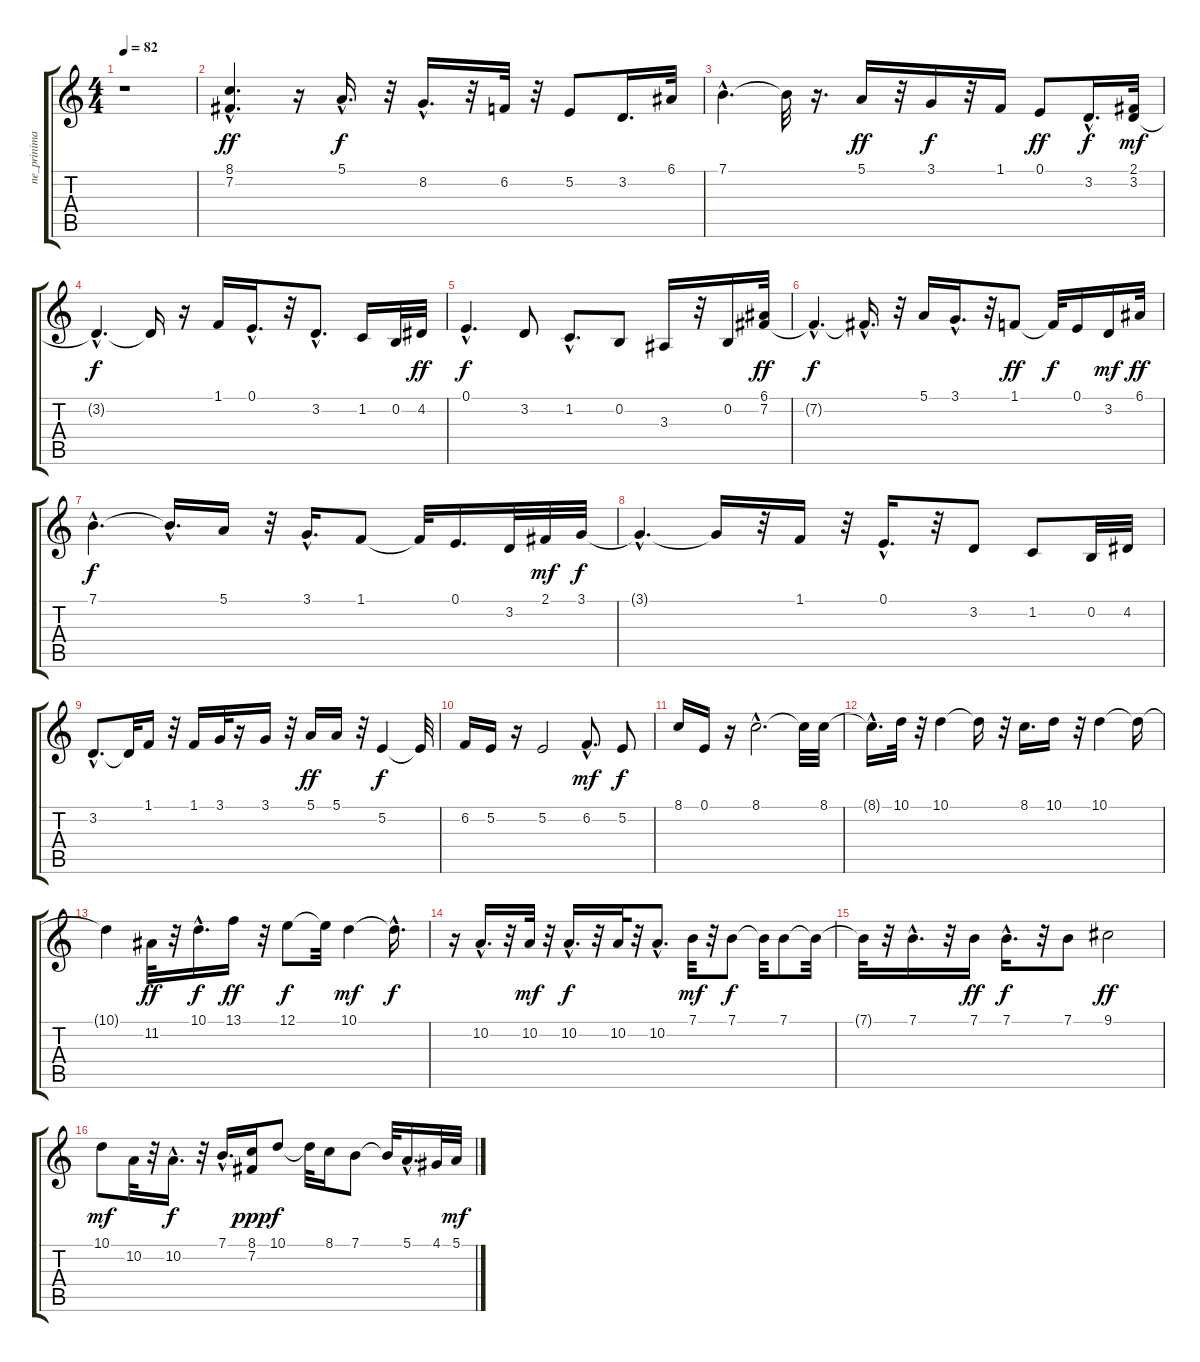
\track ("ne_prinimai" "ne_prinima") {instrument flute}
\staff {score tabs}
\tuning (E4 B3 G3 D3 A2 E2) {hide}
\ts (4 4)
\tempo 82
\clef g2
\ks c
r.1{dy f} |
(8.1{hac} 7.2{hac}).4{d dy ff} r.16 5.1{hac}.16{d dy f} r.32 8.2{hac}.16{d} r.32 6.2.32 r.32 5.2.8 3.2.16{d} 6.1.32 |
7.1{hac}.4{d} 7.1{t}.32 r.16{d} 5.1.16{dy ff} r.32 3.1.16{dy f} r.32 1.1.16 0.1.8{dy ff} 3.2{hac}.16{d dy f} (2.1 3.2).32{dy mf} |
3.2{hac t}.4{d dy f} 3.2{t}.16 r.16 1.1.16 0.1{hac}.16{d} r.32 3.2{hac}.8{d} 1.2.16 0.2.32 4.2.32{dy ff} |
0.1{hac}.4{d dy f} 3.2.8 1.2{hac}.8{d} 0.2.8 3.3.16 r.32 0.2.16 (6.1 7.2).32{dy ff} |
7.2{hac t}.4{d dy f} 7.2{hac t}.16{d} r.32 5.1.16 3.1{hac}.16{d} r.32 1.1.8{dy ff} 1.1{t}.32{dy f} 0.1.16 3.2.16{dy mf} 6.1.32{dy ff} |
7.1{hac}.4{d dy f} 7.1{hac t}.16{d} 5.1.16 r.32 3.1{hac}.16{d} 1.1.8 1.1{t}.32 0.1.16{d} 3.2.32 2.1.32{dy mf} 3.1.32{dy f} |
3.1{hac t}.4{d} 3.1{t}.16 r.32 1.1.16 r.32 0.1{hac}.16{d} r.32 3.2.8 1.2.8 0.2.32 4.2.32 |
3.2{hac}.8{d} 3.2{t}.32 1.1.16 r.32 1.1.16 3.1.32 r.16 3.1.16 r.32 5.1.16{dy ff} 5.1.16 r.32 5.2.4{dy f} 5.2{t}.32 |
6.2.16 5.2.16 r.16 5.2.2 6.2{hac}.8{d dy mf} 5.2.8{dy f} |
8.1.16 0.1.16 r.16 8.1{hac}.2{d} 8.1{t}.32 8.1.32 |
8.1{hac t}.16{d} 10.1.32 r.32 10.1.4 10.1{t}.16 r.32 8.1.16{d} 10.1.16 r.32 10.1.4 10.1{t}.16 |
10.1{t}.4 11.2.32{dy ff} r.32 10.1{hac}.16{d dy f} 13.1.16{dy ff} r.32 12.1.8{dy f} 12.1{t}.32 10.1.4{dy mf} 10.1{hac t}.16{d dy f} |
r.16 10.2{hac}.16{d} r.32 10.2.32{dy mf} r.32 10.2{hac}.16{d dy f} r.32 10.2.32 r.32 10.2{hac}.8{d} 7.1.32{dy mf} r.32 7.1.8{dy f} 7.1{t}.32 7.1.8 7.1{t}.32 |
7.1{t}.32 r.32 7.1{hac}.16{d} r.32 7.1.16{dy ff} 7.1{hac}.16{d dy f} r.32 7.1.8 9.1.2{dy ff} |
10.1.8{dy mf} 10.2.32 r.32 10.2{hac}.16{d dy f} r.32 7.1{hac}.16{d} (8.1 7.2).16{dy ppp} 10.1.8{dy f} 10.1{t}.32 8.1.16 7.1.8 7.1{t}.32 5.1{hac}.16{d} 4.1.32 5.1.32{dy mf}
